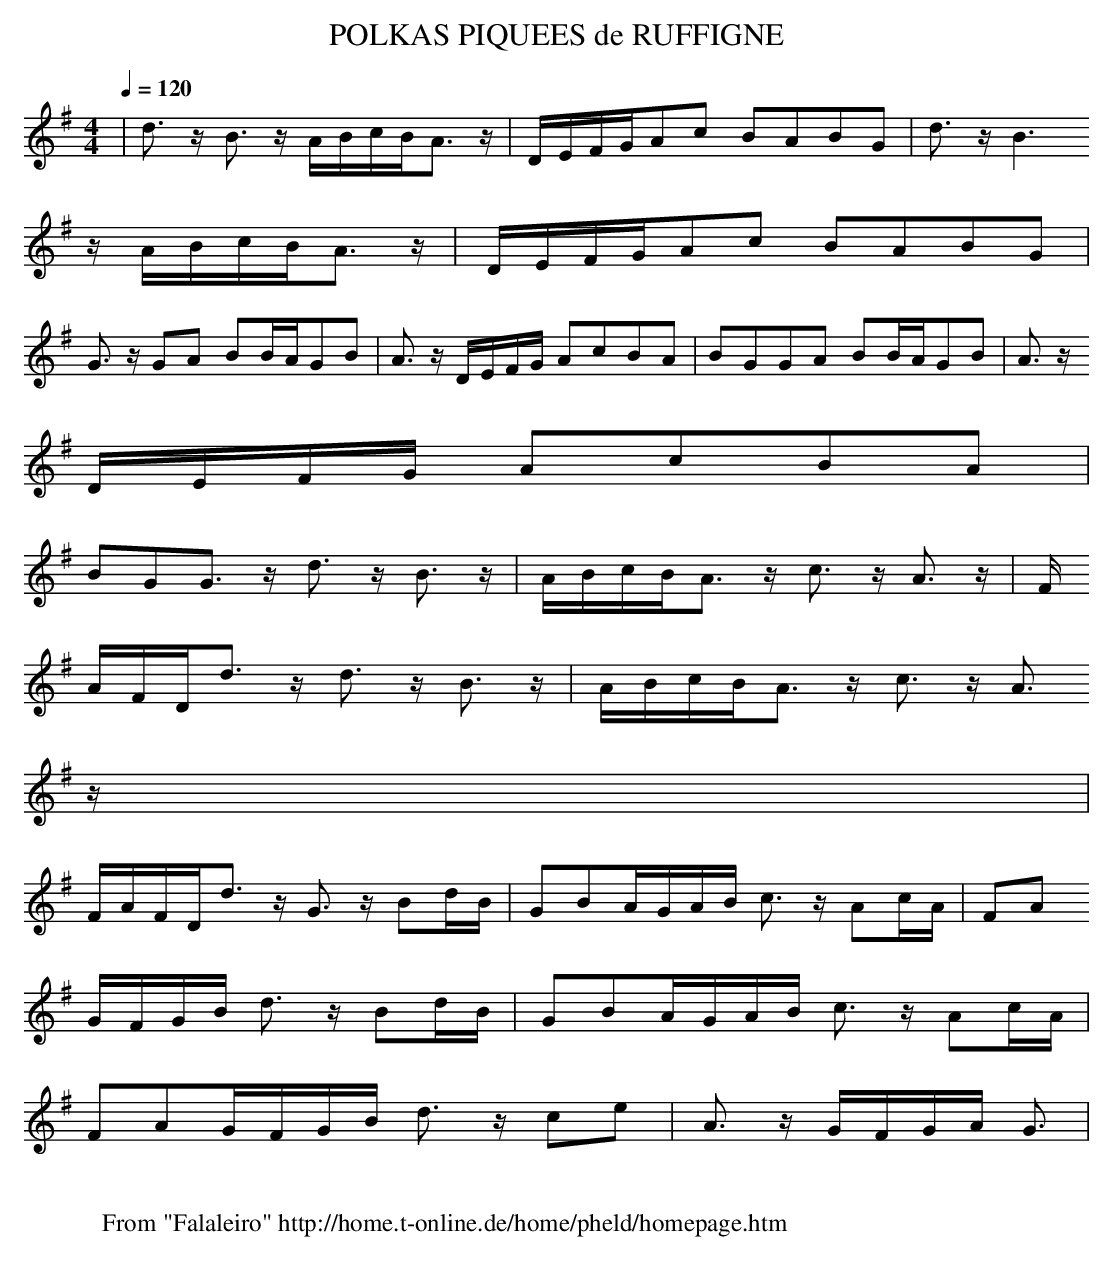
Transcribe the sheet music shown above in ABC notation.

X:1
T:POLKAS PIQUEES de RUFFIGNE
M:4/4
L:1/8
Q:1/4=120
K:G
|d3/2 z/2 B3/2 z/2 A/2B/2c/2B/2A3/2 z/2 |D/2E/2F/2G/2Ac BABG|d3/2 z/2 B3
/2 z/2 A/2B/2c/2B/2A3/2 z/2 |D/2E/2F/2G/2Ac BABG|
G3/2 z/2 GA BB/2A/2GB|A3/2 z/2 D/2E/2F/2G/2 AcBA|BGGA BB/2A/2GB|A3/2 z/2
 D/2E/2F/2G/2 AcBA|
BGG3/2 z/2 d3/2 z/2 B3/2 z/2 |A/2B/2c/2B/2A3/2 z/2 c3/2 z/2 A3/2 z/2 |F/
2A/2F/2D/2d3/2 z/2 d3/2 z/2 B3/2 z/2 |A/2B/2c/2B/2A3/2 z/2 c3/2 z/2 A3/2
 z/2 |
F/2A/2F/2D/2d3/2 z/2 G3/2 z/2 Bd/2B/2|GBA/2G/2A/2B/2 c3/2 z/2 Ac/2A/2|FA
G/2F/2G/2B/2 d3/2 z/2 Bd/2B/2|GBA/2G/2A/2B/2 c3/2 z/2 Ac/2A/2|
FAG/2F/2G/2B/2 d3/2 z/2 ce|A3/2 z/2 G/2F/2G/2A/2 G3/2|
W:
W: From "Falaleiro" http://home.t-online.de/home/pheld/homepage.htm
